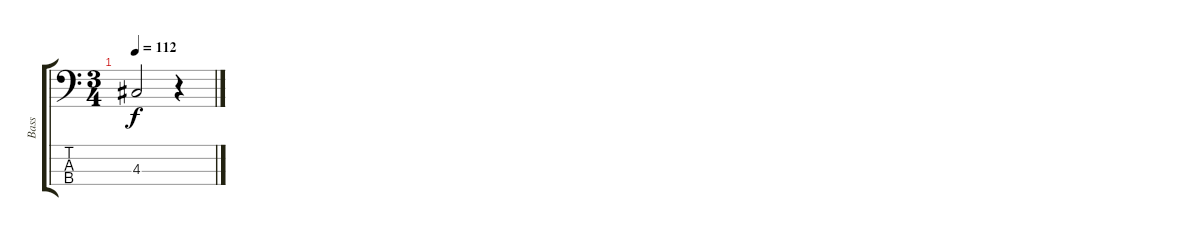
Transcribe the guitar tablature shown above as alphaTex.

\track ("Bass" "Bass") {instrument fretlessbass}
\staff {score tabs}
\tuning (G2 D2 A1 E1) {hide}
\ts (3 4)
\tempo 112
\clef f4
\ks c
4.3.2{dy f} r.4
